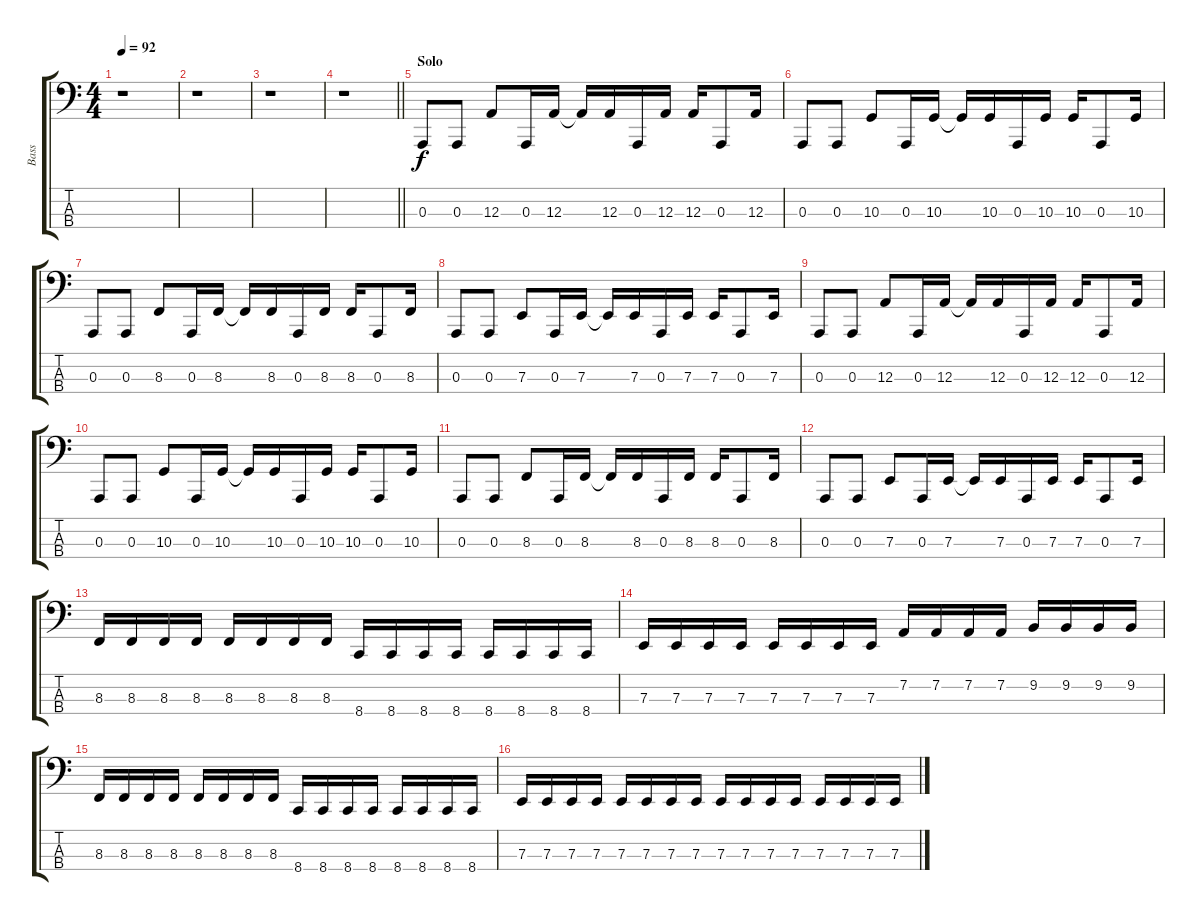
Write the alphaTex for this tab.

\track ("Bass" "Bass") {instrument lead8bassandlead}
\staff {score tabs}
\tuning (G2 D2 A1 E1) {hide}
\ts (4 4)
\section ("" "")
\tempo 92
\clef f4
\ks c
r.1{dy f} |
r.1 |
r.1 |
\barLineRight lightlight
r.1 |
\section ("" "Solo")
0.3.8{instrument lead8bassandlead} 0.3.8 12.3.8 0.3.16 12.3.16 12.3{t}.16 12.3.16 0.3.16 12.3.16 12.3.16 0.3.8 12.3.16 |
0.3.8 0.3.8 10.3.8 0.3.16 10.3.16 10.3{t}.16 10.3.16 0.3.16 10.3.16 10.3.16 0.3.8 10.3.16 |
0.3.8 0.3.8 8.3.8 0.3.16 8.3.16 8.3{t}.16 8.3.16 0.3.16 8.3.16 8.3.16 0.3.8 8.3.16 |
0.3.8 0.3.8 7.3.8 0.3.16 7.3.16 7.3{t}.16 7.3.16 0.3.16 7.3.16 7.3.16 0.3.8 7.3.16 |
0.3.8 0.3.8 12.3.8 0.3.16 12.3.16 12.3{t}.16 12.3.16 0.3.16 12.3.16 12.3.16 0.3.8 12.3.16 |
0.3.8 0.3.8 10.3.8 0.3.16 10.3.16 10.3{t}.16 10.3.16 0.3.16 10.3.16 10.3.16 0.3.8 10.3.16 |
0.3.8 0.3.8 8.3.8 0.3.16 8.3.16 8.3{t}.16 8.3.16 0.3.16 8.3.16 8.3.16 0.3.8 8.3.16 |
0.3.8 0.3.8 7.3.8 0.3.16 7.3.16 7.3{t}.16 7.3.16 0.3.16 7.3.16 7.3.16 0.3.8 7.3.16 |
8.3.16 8.3.16 8.3.16 8.3.16 8.3.16 8.3.16 8.3.16 8.3.16 8.4.16 8.4.16 8.4.16 8.4.16 8.4.16 8.4.16 8.4.16 8.4.16 |
7.3.16 7.3.16 7.3.16 7.3.16 7.3.16 7.3.16 7.3.16 7.3.16 7.2.16 7.2.16 7.2.16 7.2.16 9.2.16 9.2.16 9.2.16 9.2.16 |
8.3.16 8.3.16 8.3.16 8.3.16 8.3.16 8.3.16 8.3.16 8.3.16 8.4.16 8.4.16 8.4.16 8.4.16 8.4.16 8.4.16 8.4.16 8.4.16 |
7.3.16 7.3.16 7.3.16 7.3.16 7.3.16 7.3.16 7.3.16 7.3.16 7.3.16 7.3.16 7.3.16 7.3.16 7.3.16 7.3.16 7.3.16 7.3.16
